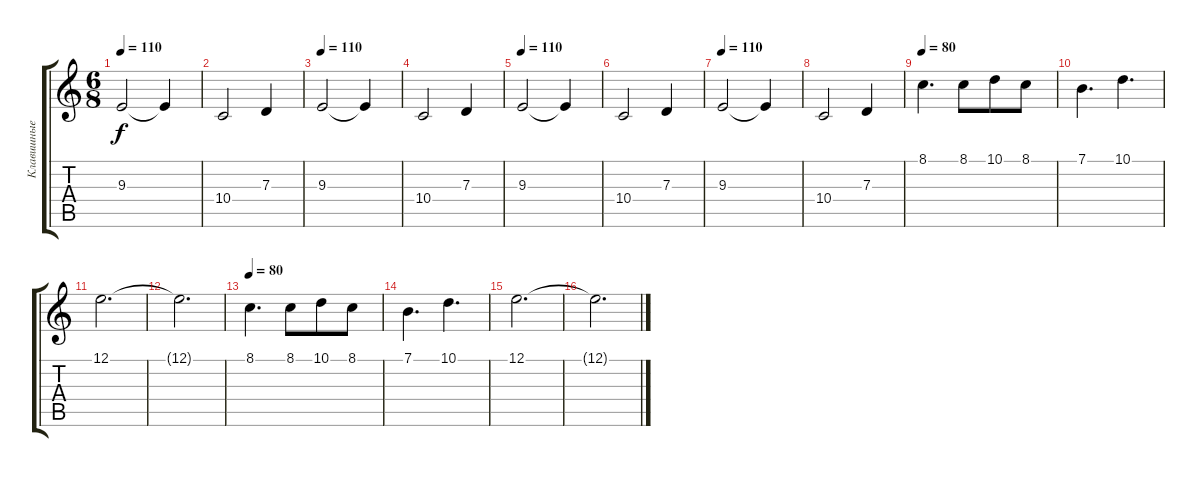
\track ("Клавишные" "Клавишные") {instrument synthstrings1}
\staff {score tabs}
\tuning (E4 B3 G3 D3 A2 E2) {hide}
\ts (6 8)
\tempo 110
\clef g2
\ks c
9.3.2{dy f volume 16} 9.3{t}.4 |
10.4.2 7.3.4 |
\tempo 110
9.3.2{volume 16} 9.3{t}.4 |
10.4.2 7.3.4 |
\tempo 110
9.3.2{volume 16} 9.3{t}.4 |
10.4.2 7.3.4 |
\tempo 110
9.3.2{volume 16} 9.3{t}.4 |
10.4.2 7.3.4 |
\tempo 80
8.1.4{d} 8.1.8 10.1.8 8.1.8 |
7.1.4{d} 10.1.4{d} |
12.1.2{d} |
12.1{t}.2{d} |
\tempo 80
8.1.4{d} 8.1.8 10.1.8 8.1.8 |
7.1.4{d} 10.1.4{d} |
12.1.2{d} |
12.1{t}.2{d}
